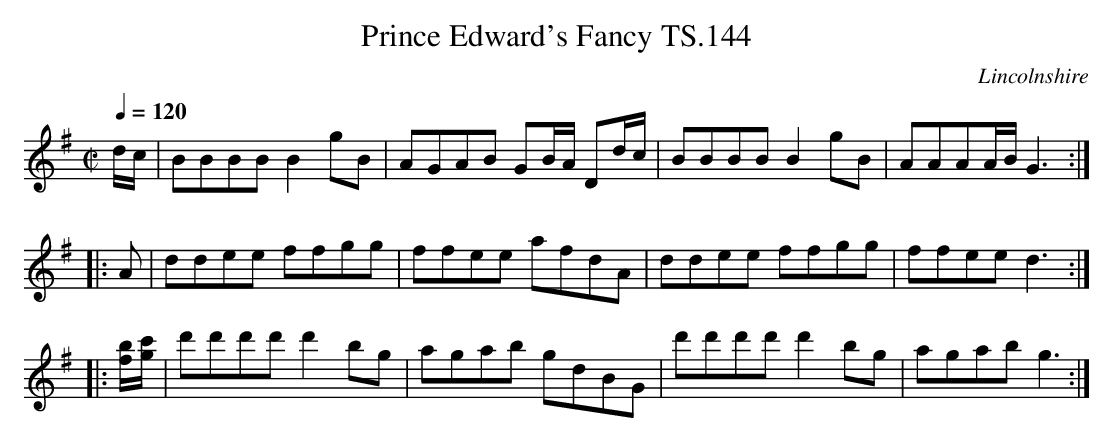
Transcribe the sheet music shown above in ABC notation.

X:1
T:Prince Edward's Fancy TS.144
L:1/8
M:C|
O:Lincolnshire
Q:1/4=120
K:G
d/c/|BBBBB2gB|AGAB GB/A/ Dd/c/|BBBBB2gB|AAAA/B/G3:|!
|:A|ddee ffgg|ffee afdA|ddee ffgg|ffeed3:|!
|:[b/f/][c'/g/]|d'd'd'd'd'2 bg|agab gdBG|d'd'd'd'd'2bg|agabg3:|]
